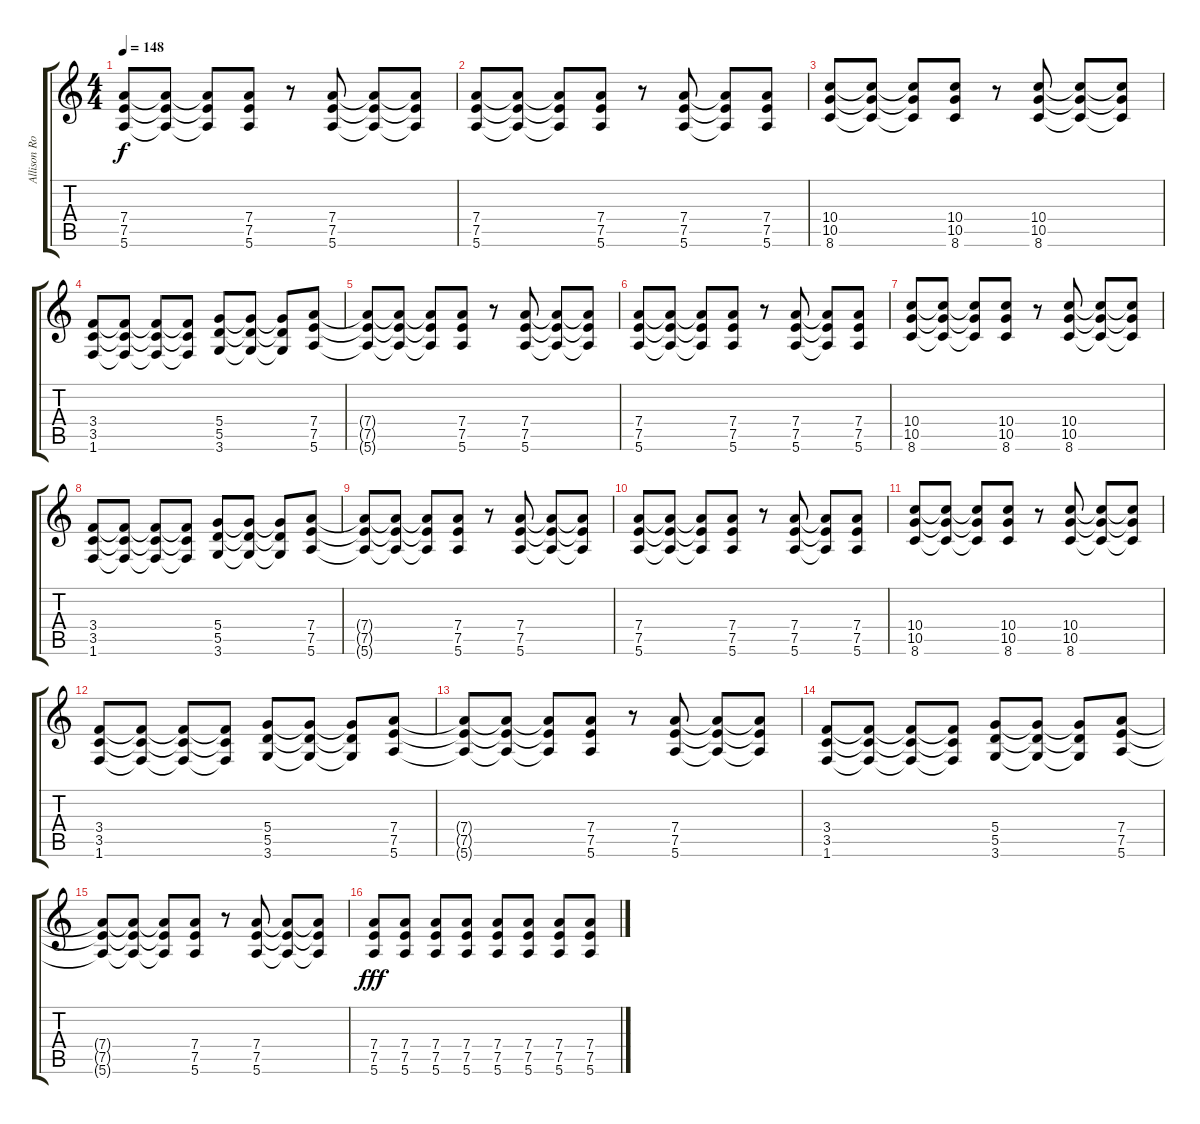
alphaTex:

\track ("Allison Robertson (rythm)" "Allison Ro") {instrument overdrivenguitar}
\staff {score tabs}
\tuning (E4 B3 G3 D3 A2 E2) {hide}
\ts (4 4)
\tempo 148
\clef g2
\ks c
(7.4{t} 7.5{t} 5.6{t}).8{dy f} (7.4{t} 7.5{t} 5.6{t}).8 (7.4{t} 7.5{t} 5.6{t}).8 (7.4 7.5 5.6).8 r.8 (7.4 7.5 5.6).8 (7.4{t} 7.5{t} 5.6{t}).8 (7.4{t} 7.5{t} 5.6{t}).8 |
(7.4 7.5 5.6).8 (7.4{t} 7.5{t} 5.6{t}).8 (7.4{t} 7.5{t} 5.6{t}).8 (7.4 7.5 5.6).8 r.8 (7.4 7.5 5.6).8 (7.4{t} 7.5{t} 5.6{t}).8 (7.4 7.5 5.6).8 |
(10.4 10.5 8.6).8 (10.4{t} 10.5{t} 8.6{t}).8 (10.4{t} 10.5{t} 8.6{t}).8 (10.4 10.5 8.6).8 r.8 (10.4 10.5 8.6).8 (10.4{t} 10.5{t} 8.6{t}).8 (10.4{t} 10.5{t} 8.6{t}).8 |
(3.4 3.5 1.6).8 (3.4{t} 3.5{t} 1.6{t}).8 (3.4{t} 3.5{t} 1.6{t}).8 (3.4{t} 3.5{t} 1.6{t}).8 (5.4 5.5 3.6).8 (5.4{t} 5.5{t} 3.6{t}).8 (5.4{t} 5.5{t} 3.6{t}).8 (7.4 7.5 5.6).8 |
(7.4{t} 7.5{t} 5.6{t}).8 (7.4{t} 7.5{t} 5.6{t}).8 (7.4{t} 7.5{t} 5.6{t}).8 (7.4 7.5 5.6).8 r.8 (7.4 7.5 5.6).8 (7.4{t} 7.5{t} 5.6{t}).8 (7.4{t} 7.5{t} 5.6{t}).8 |
(7.4 7.5 5.6).8 (7.4{t} 7.5{t} 5.6{t}).8 (7.4{t} 7.5{t} 5.6{t}).8 (7.4 7.5 5.6).8 r.8 (7.4 7.5 5.6).8 (7.4{t} 7.5{t} 5.6{t}).8 (7.4 7.5 5.6).8 |
(10.4 10.5 8.6).8 (10.4{t} 10.5{t} 8.6{t}).8 (10.4{t} 10.5{t} 8.6{t}).8 (10.4 10.5 8.6).8 r.8 (10.4 10.5 8.6).8 (10.4{t} 10.5{t} 8.6{t}).8 (10.4{t} 10.5{t} 8.6{t}).8 |
(3.4 3.5 1.6).8 (3.4{t} 3.5{t} 1.6{t}).8 (3.4{t} 3.5{t} 1.6{t}).8 (3.4{t} 3.5{t} 1.6{t}).8 (5.4 5.5 3.6).8 (5.4{t} 5.5{t} 3.6{t}).8 (5.4{t} 5.5{t} 3.6{t}).8 (7.4 7.5 5.6).8 |
(7.4{t} 7.5{t} 5.6{t}).8 (7.4{t} 7.5{t} 5.6{t}).8 (7.4{t} 7.5{t} 5.6{t}).8 (7.4 7.5 5.6).8 r.8 (7.4 7.5 5.6).8 (7.4{t} 7.5{t} 5.6{t}).8 (7.4{t} 7.5{t} 5.6{t}).8 |
(7.4 7.5 5.6).8 (7.4{t} 7.5{t} 5.6{t}).8 (7.4{t} 7.5{t} 5.6{t}).8 (7.4 7.5 5.6).8 r.8 (7.4 7.5 5.6).8 (7.4{t} 7.5{t} 5.6{t}).8 (7.4 7.5 5.6).8 |
(10.4 10.5 8.6).8 (10.4{t} 10.5{t} 8.6{t}).8 (10.4{t} 10.5{t} 8.6{t}).8 (10.4 10.5 8.6).8 r.8 (10.4 10.5 8.6).8 (10.4{t} 10.5{t} 8.6{t}).8 (10.4{t} 10.5{t} 8.6{t}).8 |
(3.4 3.5 1.6).8 (3.4{t} 3.5{t} 1.6{t}).8 (3.4{t} 3.5{t} 1.6{t}).8 (3.4{t} 3.5{t} 1.6{t}).8 (5.4 5.5 3.6).8 (5.4{t} 5.5{t} 3.6{t}).8 (5.4{t} 5.5{t} 3.6{t}).8 (7.4 7.5 5.6).8 |
(7.4{t} 7.5{t} 5.6{t}).8 (7.4{t} 7.5{t} 5.6{t}).8 (7.4{t} 7.5{t} 5.6{t}).8 (7.4 7.5 5.6).8 r.8 (7.4 7.5 5.6).8 (7.4{t} 7.5{t} 5.6{t}).8 (7.4{t} 7.5{t} 5.6{t}).8 |
(3.4 3.5 1.6).8 (3.4{t} 3.5{t} 1.6{t}).8 (3.4{t} 3.5{t} 1.6{t}).8 (3.4{t} 3.5{t} 1.6{t}).8 (5.4 5.5 3.6).8 (5.4{t} 5.5{t} 3.6{t}).8 (5.4{t} 5.5{t} 3.6{t}).8 (7.4 7.5 5.6).8 |
(7.4{t} 7.5{t} 5.6{t}).8 (7.4{t} 7.5{t} 5.6{t}).8 (7.4{t} 7.5{t} 5.6{t}).8 (7.4 7.5 5.6).8 r.8 (7.4 7.5 5.6).8 (7.4{t} 7.5{t} 5.6{t}).8 (7.4{t} 7.5{t} 5.6{t}).8 |
(7.4 7.5 5.6).8{dy fff} (7.4 7.5 5.6).8 (7.4 7.5 5.6).8 (7.4 7.5 5.6).8 (7.4 7.5 5.6).8 (7.4 7.5 5.6).8 (7.4 7.5 5.6).8 (7.4 7.5 5.6).8
